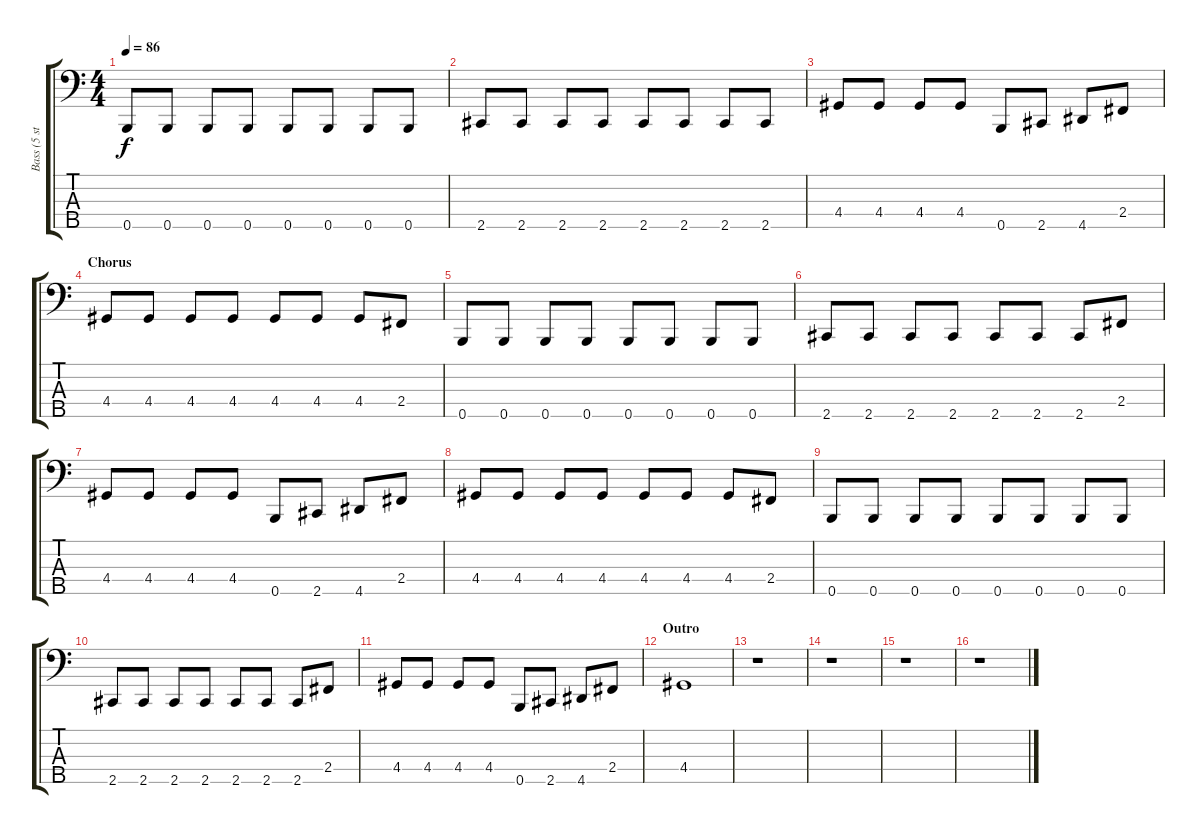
\track ("Bass (5 strings)" "Bass (5 st") {instrument electricbassfinger}
\staff {score tabs}
\tuning (G2 D2 A1 E1 B0) {hide}
\ts (4 4)
\tempo 86
\clef f4
\ks c
0.5.8{dy f} 0.5.8 0.5.8 0.5.8 0.5.8 0.5.8 0.5.8 0.5.8 |
2.5.8 2.5.8 2.5.8 2.5.8 2.5.8 2.5.8 2.5.8 2.5.8 |
4.4.8 4.4.8 4.4.8 4.4.8 0.5.8 2.5.8 4.5.8 2.4.8 |
\section ("" "Chorus")
4.4.8 4.4.8 4.4.8 4.4.8 4.4.8 4.4.8 4.4.8 2.4.8 |
0.5.8 0.5.8 0.5.8 0.5.8 0.5.8 0.5.8 0.5.8 0.5.8 |
2.5.8 2.5.8 2.5.8 2.5.8 2.5.8 2.5.8 2.5.8 2.4.8 |
4.4.8 4.4.8 4.4.8 4.4.8 0.5.8 2.5.8 4.5.8 2.4.8 |
4.4.8 4.4.8 4.4.8 4.4.8 4.4.8 4.4.8 4.4.8 2.4.8 |
0.5.8 0.5.8 0.5.8 0.5.8 0.5.8 0.5.8 0.5.8 0.5.8 |
2.5.8 2.5.8 2.5.8 2.5.8 2.5.8 2.5.8 2.5.8 2.4.8 |
4.4.8 4.4.8 4.4.8 4.4.8 0.5.8 2.5.8 4.5.8 2.4.8 |
\section ("" "Outro")
4.4.1 |
r.1 |
r.1 |
r.1 |
r.1
